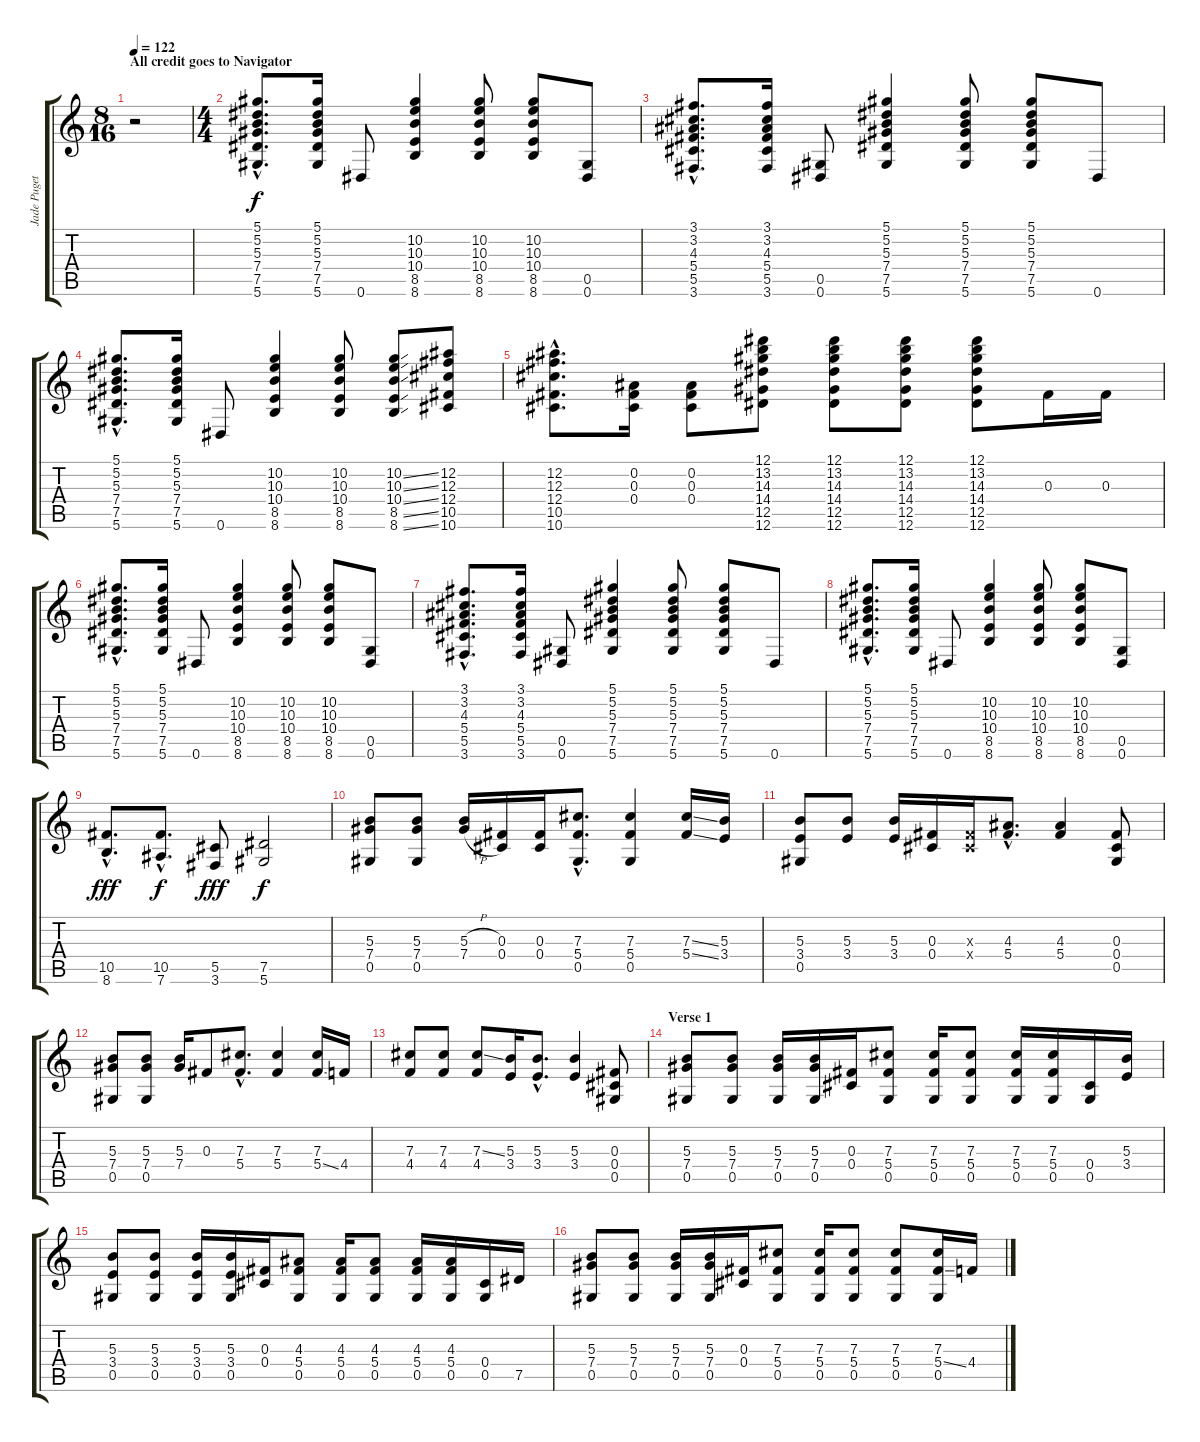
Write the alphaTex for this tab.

\track ("Jade Puget" "Jade Puget") {instrument distortionguitar}
\staff {score tabs}
\tuning (Eb4 Bb3 Gb3 Db3 Ab2 Eb2) {hide}
\ts (8 16)
\section ("" "All credit goes to Navigator")
\tempo 122
\clef g2
\ks c
r.2{dy f instrument distortionguitar} |
\ts (4 4)
(5.1{hac} 5.2{hac} 5.3{hac} 7.4{hac} 7.5{hac} 5.6{hac}).8{d} (5.1 5.2 5.3 7.4 7.5 5.6).16 0.6.8 (10.2 10.3 10.4 8.5 8.6).4 (10.2 10.3 10.4 8.5 8.6).8 (10.2 10.3 10.4 8.5 8.6).8 (0.5 0.6).8 |
(3.1{hac} 3.2{hac} 4.3{hac} 5.4{hac} 5.5{hac} 3.6{hac}).8{d} (3.1 3.2 4.3 5.4 5.5 3.6).16 (0.5 0.6).8 (5.1 5.2 5.3 7.4 7.5 5.6).4 (5.1 5.2 5.3 7.4 7.5 5.6).8 (5.1 5.2 5.3 7.4 7.5 5.6).8 0.6.8 |
(5.1{hac} 5.2{hac} 5.3{hac} 7.4{hac} 7.5{hac} 5.6{hac}).8{d} (5.1 5.2 5.3 7.4 7.5 5.6).16 0.6.8 (10.2 10.3 10.4 8.5 8.6).4 (10.2 10.3 10.4 8.5 8.6).8 (10.2{ss} 10.3{ss} 10.4{ss} 8.5{ss} 8.6{ss}).8 (12.2 12.3 12.4 10.5 10.6).8 |
(12.2{hac} 12.3{hac} 12.4{hac} 10.5{hac} 10.6{hac}).8{d} (0.2 0.3 0.4).16 (0.2 0.3 0.4).8 (12.1 13.2 14.3 14.4 12.5 12.6).8 (12.1 13.2 14.3 14.4 12.5 12.6).8 (12.1 13.2 14.3 14.4 12.5 12.6).8 (12.1 13.2 14.3 14.4 12.5 12.6).8 0.3.16 0.3.16 |
(5.1{hac} 5.2{hac} 5.3{hac} 7.4{hac} 7.5{hac} 5.6{hac}).8{d} (5.1 5.2 5.3 7.4 7.5 5.6).16 0.6.8 (10.2 10.3 10.4 8.5 8.6).4 (10.2 10.3 10.4 8.5 8.6).8 (10.2 10.3 10.4 8.5 8.6).8 (0.5 0.6).8 |
(3.1{hac} 3.2{hac} 4.3{hac} 5.4{hac} 5.5{hac} 3.6{hac}).8{d} (3.1 3.2 4.3 5.4 5.5 3.6).16 (0.5 0.6).8 (5.1 5.2 5.3 7.4 7.5 5.6).4 (5.1 5.2 5.3 7.4 7.5 5.6).8 (5.1 5.2 5.3 7.4 7.5 5.6).8 0.6.8 |
(5.1{hac} 5.2{hac} 5.3{hac} 7.4{hac} 7.5{hac} 5.6{hac}).8{d} (5.1 5.2 5.3 7.4 7.5 5.6).16 0.6.8 (10.2 10.3 10.4 8.5 8.6).4 (10.2 10.3 10.4 8.5 8.6).8 (10.2 10.3 10.4 8.5 8.6).8 (0.5 0.6).8 |
(10.5{hac} 8.6).8{d dy fff} (10.5{hac} 7.6).8{d dy f} (5.5 3.6).8{dy fff} (7.5 5.6).2{dy f} |
(5.3 7.4 0.5).8 (5.3 7.4 0.5).8 (5.3{h} 7.4{h}).16 (0.3 0.4).16 (0.3 0.4).16 (7.3{hac} 5.4{hac} 0.5{hac}).8{d} (7.3 5.4 0.5).4 (7.3{ss} 5.4{ss}).16 (5.3 3.4).16 |
(5.3 3.4 0.5).8 (5.3 3.4).8 (5.3 3.4).16 (0.3 0.4).16 (0.3{x} 0.4{x}).16 (4.3{hac} 5.4{hac}).8{d} (4.3 5.4).4 (0.3 0.4 0.5).8 |
(5.3 7.4 0.5).8 (5.3 7.4 0.5).8 (5.3 7.4).16 0.3.8 (7.3{hac} 5.4{hac}).8{d} (7.3 5.4).4 (7.3 5.4{ss}).16 4.4.16 |
(7.3 4.4).8 (7.3 4.4).8 (7.3{ss} 4.4).8 (5.3 3.4).16 (5.3{hac} 3.4{hac}).8{d} (5.3 3.4).4 (0.3 0.4 0.5).8 |
\section ("" "Verse 1")
(5.3 7.4 0.5).8 (5.3 7.4 0.5).8 (5.3 7.4 0.5).16 (5.3 7.4 0.5).16 (0.3 0.4).16 (7.3 5.4 0.5).8 (7.3 5.4 0.5).16 (7.3 5.4 0.5).8 (7.3 5.4 0.5).16 (7.3 5.4 0.5).16 (0.4 0.5).16 (5.3 3.4).16 |
(5.3 3.4 0.5).8 (5.3 3.4 0.5).8 (5.3 3.4 0.5).16 (5.3 3.4 0.5).16 (0.3 0.4).16 (4.3 5.4 0.5).8 (4.3 5.4 0.5).16 (4.3 5.4 0.5).8 (4.3 5.4 0.5).16 (4.3 5.4 0.5).16 (0.4 0.5).16 7.5.16 |
(5.3 7.4 0.5).8 (5.3 7.4 0.5).8 (5.3 7.4 0.5).16 (5.3 7.4 0.5).16 (0.3 0.4).16 (7.3 5.4 0.5).8 (7.3 5.4 0.5).16 (7.3 5.4 0.5).8 (7.3 5.4 0.5).8 (7.3 5.4{ss} 0.5).16 4.4.16
